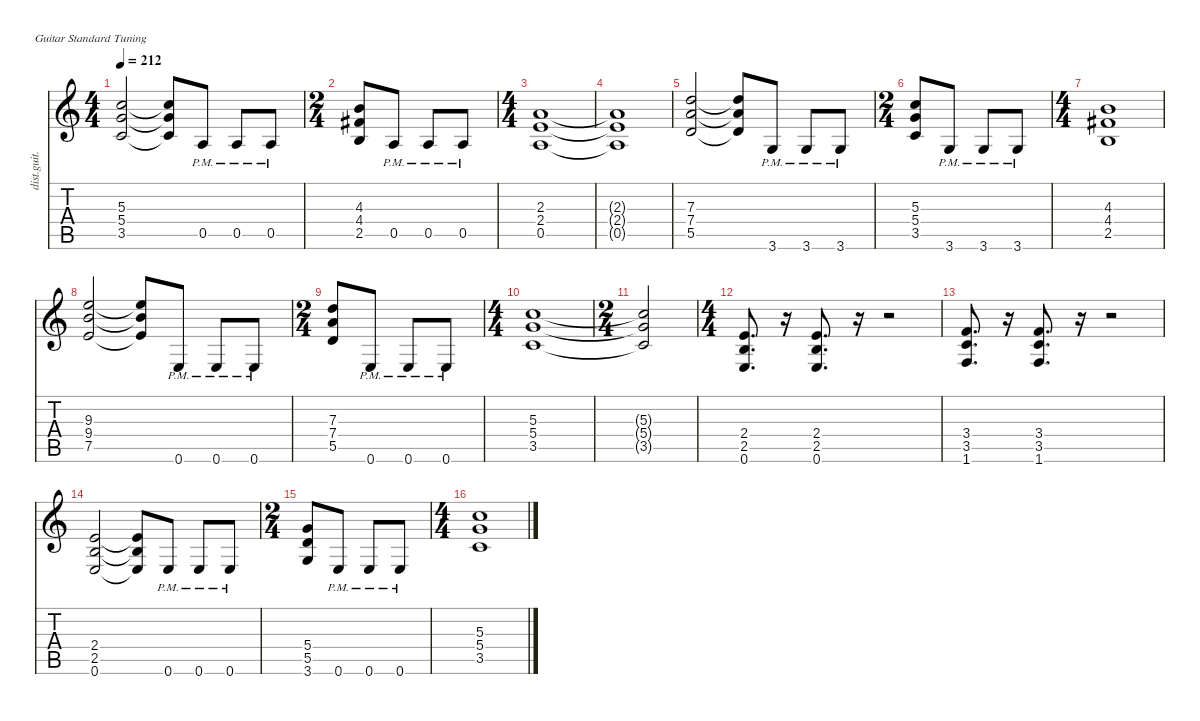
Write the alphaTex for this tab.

\defaultSystemsLayout 4
\hideDynamics
\bracketExtendMode nobrackets
\track ("Kirk Hammett" "dist.guit.") {mute instrument distortionguitar}
\staff {score tabs}
\tuning (E4 B3 G3 D3 A2 E2)
\ts (4 4)
\tempo 212
\clef g2
\ks c
(5.3 5.4 3.5).2{dy fff beam Up} (5.3{t} 5.4{t} 3.5{t}).8{dy f beam Up} 0.5{pm}.8{dy fff beam Up} 0.5{pm}.8{beam Up} 0.5{pm}.8{beam Up} |
\ts (2 4)
\beaming (8 2 2)
(4.3 4.4{acc #} 2.5).8{dy f beam Up} 0.5{pm}.8{dy fff beam Up} 0.5{pm}.8{beam Up} 0.5{pm}.8{beam Up} |
\ts (4 4)
\beaming (8 2 2 2 2)
(2.3 2.4 0.5).1{beam Up} |
(2.3{t} 2.4{t} 0.5{t}).1{dy f beam Up} |
(7.3 7.4 5.5).2{dy fff beam Up} (7.3{t} 7.4{t} 5.5{t}).8{dy f beam Up} 3.6{pm}.8{dy fff beam Up} 3.6{pm}.8{beam Up} 3.6{pm}.8{beam Up} |
\ts (2 4)
\beaming (8 2 2)
(5.3 5.4 3.5).8{beam Up} 3.6{pm}.8{beam Up} 3.6{pm}.8{beam Up} 3.6{pm}.8{beam Up} |
\ts (4 4)
\beaming (8 2 2 2 2)
(4.3 4.4{acc #} 2.5).1{beam Up} |
(9.3 9.4 7.5).2{beam Up} (9.3{t} 9.4{t} 7.5{t}).8{dy f beam Up} 0.6{pm}.8{dy fff beam Up} 0.6{pm}.8{beam Up} 0.6{pm}.8{beam Up} |
\ts (2 4)
\beaming (8 2 2)
(7.3 7.4 5.5).8{beam Up} 0.6{pm}.8{beam Up} 0.6{pm}.8{beam Up} 0.6{pm}.8{beam Up} |
\ts (4 4)
\beaming (8 2 2 2 2)
(5.3 5.4 3.5).1{beam Up} |
\ts (2 4)
\beaming (8 2 2)
(5.3{t} 5.4{t} 3.5{t}).2{dy f beam Up} |
\ts (4 4)
\beaming (8 2 2 2 2)
(2.4 2.5 0.6).8{d dy fff beam Up} r.16{beam Down} (2.4 2.5 0.6).8{d beam Up} r.16{beam Down} r.2{beam Down} |
(3.4 3.5 1.6).8{d beam Up} r.16{beam Down} (3.4 3.5 1.6).8{d beam Up} r.16{beam Down} r.2{beam Down} |
(2.4 2.5 0.6).2{beam Up} (2.4{t} 2.5{t} 0.6{t}).8{dy f beam Up} 0.6{pm}.8{dy fff beam Up} 0.6{pm}.8{beam Up} 0.6{pm}.8{beam Up} |
\ts (2 4)
\beaming (8 2 2)
(5.4 5.5 3.6).8{dy f beam Up} 0.6{pm}.8{dy fff beam Up} 0.6{pm}.8{beam Up} 0.6{pm}.8{beam Up} |
\ts (4 4)
\beaming (8 2 2 2 2)
(5.3 5.4 3.5).1{beam Up}
